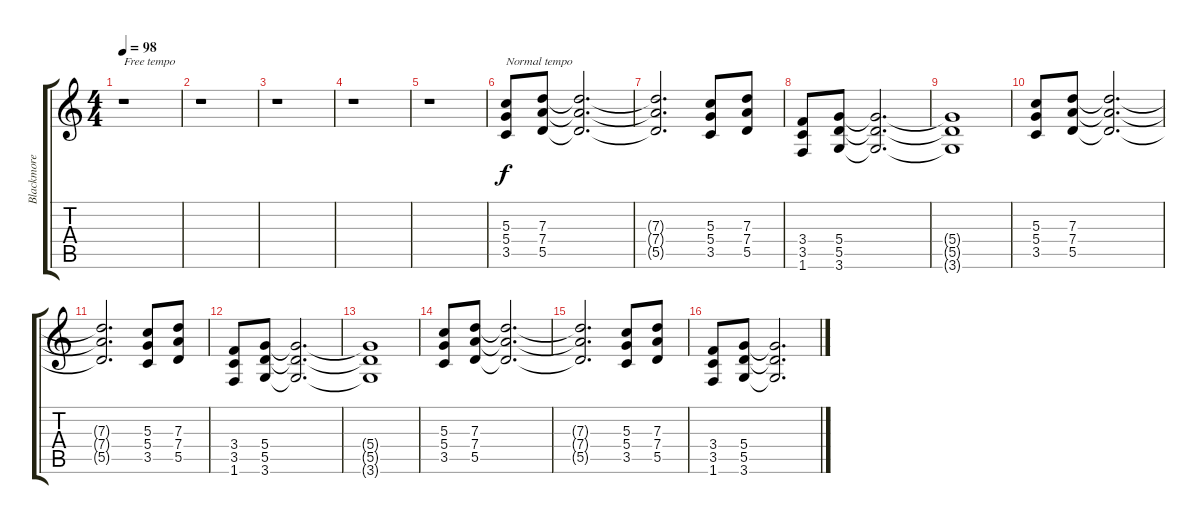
\track ("Blackmore" "Blackmore") {instrument distortionguitar}
\staff {score tabs}
\tuning (E4 B3 G3 D3 A2 E2) {hide}
\ts (4 4)
\tempo 98
\clef g2
\ks c
r.1{txt "Free tempo" dy f instrument distortionguitar} |
r.1 |
r.1 |
r.1 |
r.1 |
(5.3 5.4 3.5).8{txt "Normal tempo"} (7.3 7.4 5.5).8 (7.3{t} 7.4{t} 5.5{t}).2{d} |
(7.3{t} 7.4{t} 5.5{t}).2{d} (5.3 5.4 3.5).8 (7.3 7.4 5.5).8 |
(3.4 3.5 1.6).8 (5.4 5.5 3.6).8 (5.4{t} 5.5{t} 3.6{t}).2{d} |
(5.4{t} 5.5{t} 3.6{t}).1 |
(5.3 5.4 3.5).8 (7.3 7.4 5.5).8 (7.3{t} 7.4{t} 5.5{t}).2{d} |
(7.3{t} 7.4{t} 5.5{t}).2{d} (5.3 5.4 3.5).8 (7.3 7.4 5.5).8 |
(3.4 3.5 1.6).8 (5.4 5.5 3.6).8 (5.4{t} 5.5{t} 3.6{t}).2{d} |
(5.4{t} 5.5{t} 3.6{t}).1 |
(5.3 5.4 3.5).8 (7.3 7.4 5.5).8 (7.3{t} 7.4{t} 5.5{t}).2{d} |
(7.3{t} 7.4{t} 5.5{t}).2{d} (5.3 5.4 3.5).8 (7.3 7.4 5.5).8 |
(3.4 3.5 1.6).8 (5.4 5.5 3.6).8 (5.4{t} 5.5{t} 3.6{t}).2{d}
